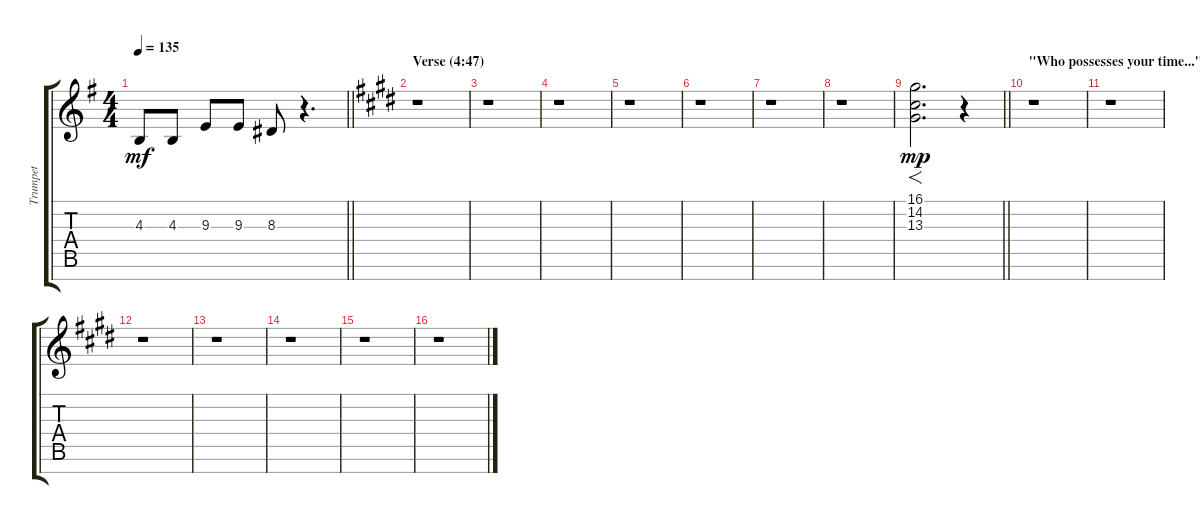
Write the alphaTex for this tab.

\track ("Trumpet" "Trumpet") {instrument trumpet}
\staff {score tabs}
\tuning (E4 B3 G3 D3 A2 E2 B1) {hide}
\ts (4 4)
\tempo 135
\clef g2
\barLineRight lightlight
\ks eminor
4.3.8{dy mf} 4.3.8 9.3.8 9.3.8 8.3.8 r.4{d} |
\section ("" "Verse (4:47)")
\ks c#minor
r.1 |
r.1 |
r.1 |
r.1 |
r.1 |
r.1 |
r.1 |
\barLineRight lightlight
(16.1 14.2 13.3).2{f d dy mp} r.4 |
\section ("" "\"Who possesses your time...\" (5:01)")
r.1 |
r.1 |
r.1 |
r.1 |
r.1 |
r.1 |
r.1
